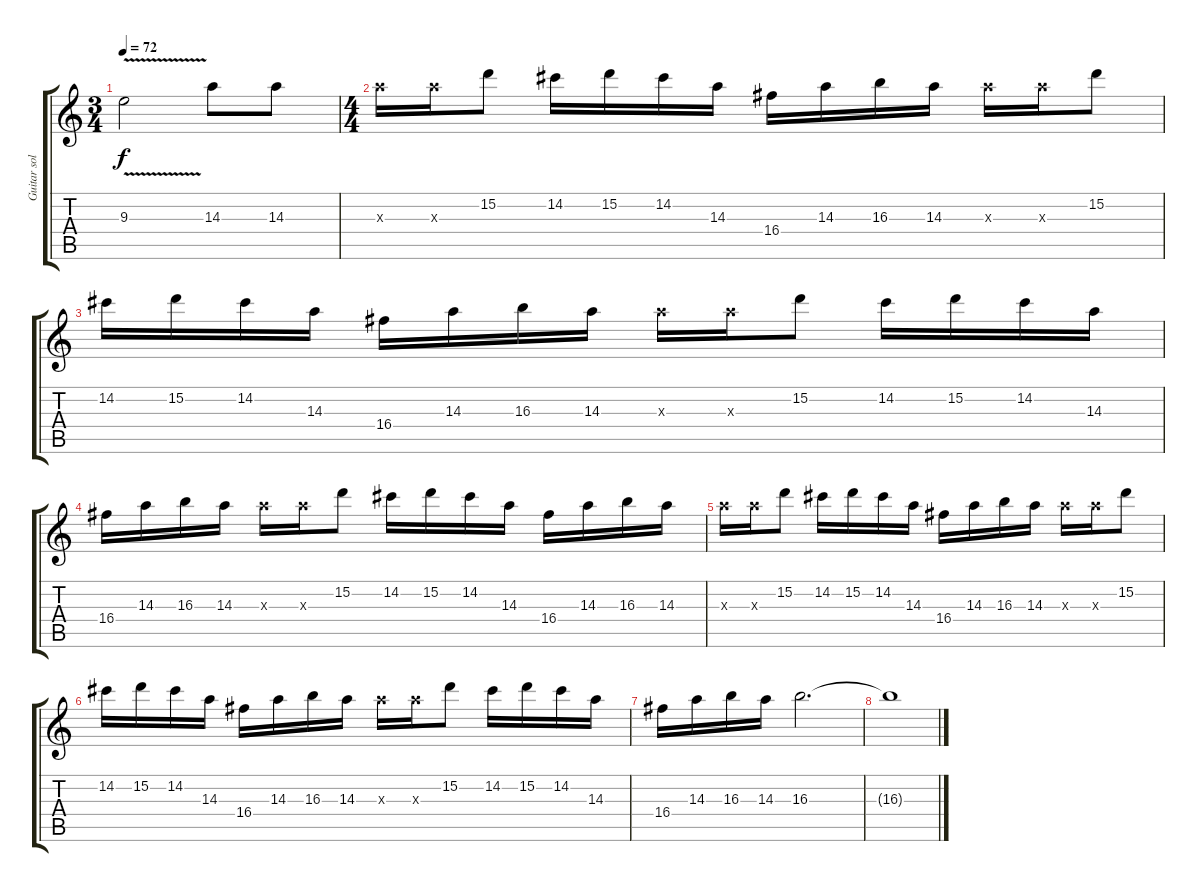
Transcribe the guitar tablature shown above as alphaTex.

\track ("Guitar solo" "Guitar sol") {instrument overdrivenguitar}
\staff {score tabs}
\tuning (E4 B3 G3 D3 A2 E2) {hide}
\ts (3 4)
\tempo 72
\clef g2
\ks c
9.3{v}.2{dy f} 14.3.8 14.3.8 |
\ts (4 4)
14.3{x}.16 14.3{x}.16 15.2.8 14.2.16 15.2.16 14.2.16 14.3.16 16.4.16 14.3.16 16.3.16 14.3.16 14.3{x}.16 14.3{x}.16 15.2.8 |
14.2.16 15.2.16 14.2.16 14.3.16 16.4.16 14.3.16 16.3.16 14.3.16 14.3{x}.16 14.3{x}.16 15.2.8 14.2.16 15.2.16 14.2.16 14.3.16 |
16.4.16 14.3.16 16.3.16 14.3.16 14.3{x}.16 14.3{x}.16 15.2.8 14.2.16 15.2.16 14.2.16 14.3.16 16.4.16 14.3.16 16.3.16 14.3.16 |
14.3{x}.16 14.3{x}.16 15.2.8 14.2.16 15.2.16 14.2.16 14.3.16 16.4.16 14.3.16 16.3.16 14.3.16 14.3{x}.16 14.3{x}.16 15.2.8 |
14.2.16 15.2.16 14.2.16 14.3.16 16.4.16 14.3.16 16.3.16 14.3.16 14.3{x}.16 14.3{x}.16 15.2.8 14.2.16 15.2.16 14.2.16 14.3.16 |
16.4.16 14.3.16 16.3.16 14.3.16 16.3.2{d} |
16.3{t}.1
